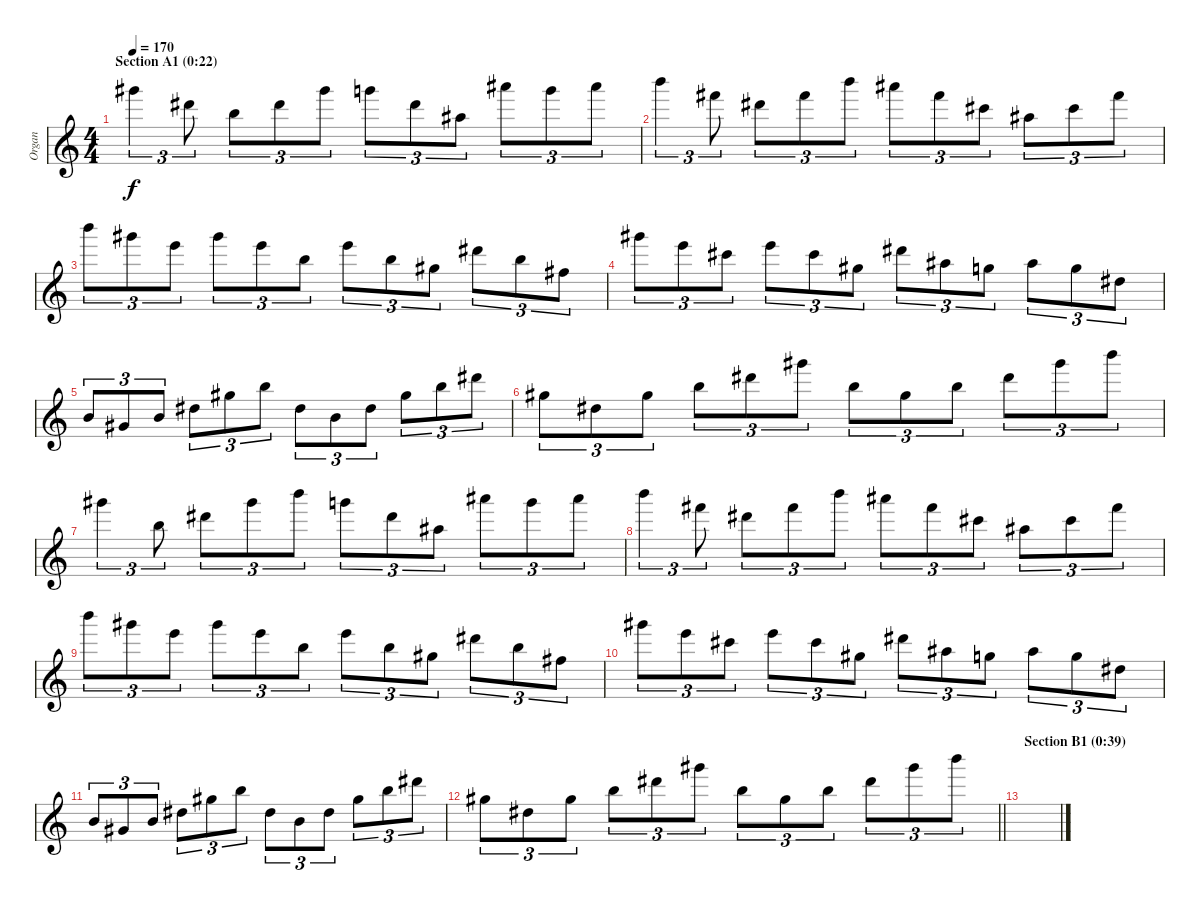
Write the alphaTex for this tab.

\track ("Organ" "Organ") {instrument rockorgan}
\staff {score}
\tuning (Eb5 Bb4 Gb4 Db4 Ab3 Eb3) {hide}
\ts (4 4)
\section ("" "Section A1 (0:22)")
\tempo 170
\clef g2
\ks c
17.1.4{tu (3 2) dy f} 17.2.8{tu (3 2)} 17.3.8{tu (3 2)} 17.2.8{tu (3 2)} 17.1.8{tu (3 2)} 16.1.8{tu (3 2)} 17.2.8{tu (3 2)} 16.3.8{tu (3 2)} 19.1.8{tu (3 2)} 16.1.8{tu (3 2)} 19.1.8{tu (3 2)} |
20.1.4{tu (3 2)} 20.2.8{tu (3 2)} 21.3.8{tu (3 2)} 20.2.8{tu (3 2)} 20.1.8{tu (3 2)} 19.1.8{tu (3 2)} 20.2.8{tu (3 2)} 19.3.8{tu (3 2)} 21.4.8{tu (3 2)} 19.3.8{tu (3 2)} 20.2.8{tu (3 2)} |
20.1.8{tu (3 2)} 17.1.8{tu (3 2)} 18.2.8{tu (3 2)} 17.1.8{tu (3 2)} 18.2.8{tu (3 2)} 17.3.8{tu (3 2)} 18.2.8{tu (3 2)} 17.3.8{tu (3 2)} 19.4.8{tu (3 2)} 17.2.8{tu (3 2)} 17.3.8{tu (3 2)} 17.4.8{tu (3 2)} |
17.1.8{tu (3 2)} 13.1.8{tu (3 2)} 15.2.8{tu (3 2)} 13.1.8{tu (3 2)} 15.2.8{tu (3 2)} 14.3.8{tu (3 2)} 17.2.8{tu (3 2)} 12.2.8{tu (3 2)} 13.3.8{tu (3 2)} 12.2.8{tu (3 2)} 13.3.8{tu (3 2)} 14.4.8{tu (3 2)} |
15.5.8{tu (3 2)} 12.5.8{tu (3 2)} 15.5.8{tu (3 2)} 14.4.8{tu (3 2)} 14.3.8{tu (3 2)} 13.2.8{tu (3 2)} 14.4.8{tu (3 2)} 15.5.8{tu (3 2)} 14.4.8{tu (3 2)} 14.3.8{tu (3 2)} 13.2.8{tu (3 2)} 12.1.8{tu (3 2)} |
14.3.8{tu (3 2)} 14.4.8{tu (3 2)} 14.3.8{tu (3 2)} 13.2.8{tu (3 2)} 12.1.8{tu (3 2)} 17.1.8{tu (3 2)} 13.2.8{tu (3 2)} 14.3.8{tu (3 2)} 13.2.8{tu (3 2)} 12.1.8{tu (3 2)} 17.1.8{tu (3 2)} 20.1.8{tu (3 2)} |
17.1.4{tu (3 2)} 17.3.8{tu (3 2)} 17.2.8{tu (3 2)} 17.1.8{tu (3 2)} 20.1.8{tu (3 2)} 16.1.8{tu (3 2)} 17.2.8{tu (3 2)} 16.3.8{tu (3 2)} 19.1.8{tu (3 2)} 16.1.8{tu (3 2)} 19.1.8{tu (3 2)} |
20.1.4{tu (3 2)} 20.2.8{tu (3 2)} 21.3.8{tu (3 2)} 20.2.8{tu (3 2)} 20.1.8{tu (3 2)} 19.1.8{tu (3 2)} 20.2.8{tu (3 2)} 19.3.8{tu (3 2)} 21.4.8{tu (3 2)} 19.3.8{tu (3 2)} 20.2.8{tu (3 2)} |
20.1.8{tu (3 2)} 17.1.8{tu (3 2)} 18.2.8{tu (3 2)} 17.1.8{tu (3 2)} 18.2.8{tu (3 2)} 17.3.8{tu (3 2)} 18.2.8{tu (3 2)} 17.3.8{tu (3 2)} 19.4.8{tu (3 2)} 17.2.8{tu (3 2)} 17.3.8{tu (3 2)} 17.4.8{tu (3 2)} |
17.1.8{tu (3 2)} 13.1.8{tu (3 2)} 15.2.8{tu (3 2)} 13.1.8{tu (3 2)} 15.2.8{tu (3 2)} 14.3.8{tu (3 2)} 17.2.8{tu (3 2)} 12.2.8{tu (3 2)} 13.3.8{tu (3 2)} 12.2.8{tu (3 2)} 13.3.8{tu (3 2)} 14.4.8{tu (3 2)} |
15.5.8{tu (3 2)} 12.5.8{tu (3 2)} 15.5.8{tu (3 2)} 14.4.8{tu (3 2)} 14.3.8{tu (3 2)} 13.2.8{tu (3 2)} 14.4.8{tu (3 2)} 15.5.8{tu (3 2)} 14.4.8{tu (3 2)} 14.3.8{tu (3 2)} 13.2.8{tu (3 2)} 12.1.8{tu (3 2)} |
\barLineRight lightlight
14.3.8{tu (3 2)} 14.4.8{tu (3 2)} 14.3.8{tu (3 2)} 13.2.8{tu (3 2)} 12.1.8{tu (3 2)} 17.1.8{tu (3 2)} 13.2.8{tu (3 2)} 14.3.8{tu (3 2)} 13.2.8{tu (3 2)} 12.1.8{tu (3 2)} 17.1.8{tu (3 2)} 20.1.8{tu (3 2)} |
\section ("" "Section B1 (0:39)")
